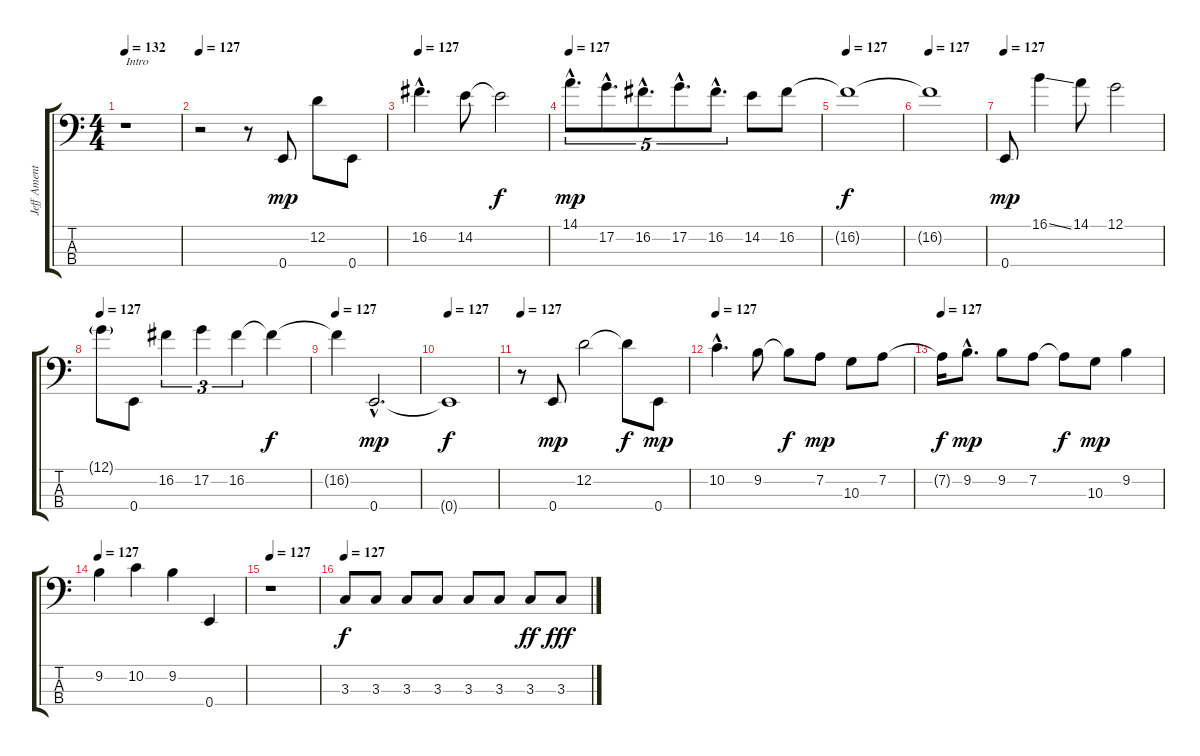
\track ("Jeff Ament" "Jeff Ament") {instrument electricbassfinger}
\staff {score tabs}
\tuning (G2 D2 A1 E1) {hide}
\ts (4 4)
\tempo 132
\tempo 127
\tempo 132
\clef f4
\ks c
r.1{txt "Intro" dy mp instrument electricbassfinger} |
\tempo 127
r.2 r.8 0.4.8 12.2.8 0.4.8 |
\tempo 127
16.2{hac}.4{d} 14.2.8 14.2{t}.2{dy f} |
\tempo 127
14.1{hac}.8{d tu (5 4) dy mp} 17.2{hac}.8{d tu (5 4)} 16.2{hac}.8{d tu (5 4)} 17.2{hac}.8{d tu (5 4)} 16.2{hac}.8{d tu (5 4)} 14.2.8 16.2.8 |
\tempo 127
16.2{t}.1{dy f} |
\tempo 127
16.2{t}.1 |
\tempo 127
0.4.8{dy mp} 16.1{ss}.4 14.1.8 12.1.2 |
\tempo 127
12.1{g}.8 0.4.8 16.2.4{tu (3 2)} 17.2.4{tu (3 2)} 16.2.4{tu (3 2)} 16.2{t}.4{dy f} |
\tempo 127
16.2{t}.4 0.4{hac}.2{d dy mp} |
\tempo 127
0.4{t}.1{dy f} |
\tempo 127
r.8 0.4.8{dy mp} 12.2.2 12.2{t}.8{dy f} 0.4.8{dy mp} |
\tempo 127
10.2{hac}.4{d} 9.2.8 9.2{t}.8{dy f} 7.2.8{dy mp} 10.3.8 7.2.8 |
\tempo 127
7.2{t}.16{dy f} 9.2{hac}.8{d dy mp} 9.2.8 7.2.8 7.2{t}.8{dy f} 10.3.8{dy mp} 9.2.4 |
\tempo 127
9.2.4 10.2.4 9.2.4 0.4.4 |
\tempo 127
r.1 |
\tempo 127
3.3.8{dy f} 3.3.8 3.3.8 3.3.8 3.3.8 3.3.8 3.3.8{dy ff} 3.3{h}.8{dy fff}
